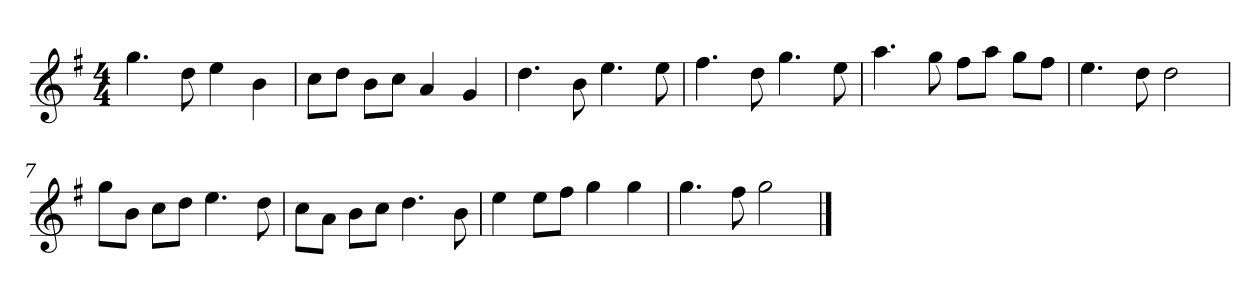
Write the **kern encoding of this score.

**kern
*part1
*staff1
*k[f#]
*M4/4
*MM120
=1
4.gg
8dd
4ee
4b
=2
8ccL
8ddJ
8bL
8ccJ
4a
4g
=3
4.dd
8b
4.ee
8ee
=4
4.ff#
8dd
4.gg
8ee
=5
4.aa
8gg
8ff#L
8aaJ
8ggL
8ff#J
=6
4.ee
8dd
2dd
=7
8ggL
8bJ
8ccL
8ddJ
4.ee
8dd
=8
8ccL
8aJ
8bL
8ccJ
4.dd
8b
=9
4ee
8eeL
8ff#J
4gg
4gg
=10
4.gg
8ff#
2gg
==
*-
